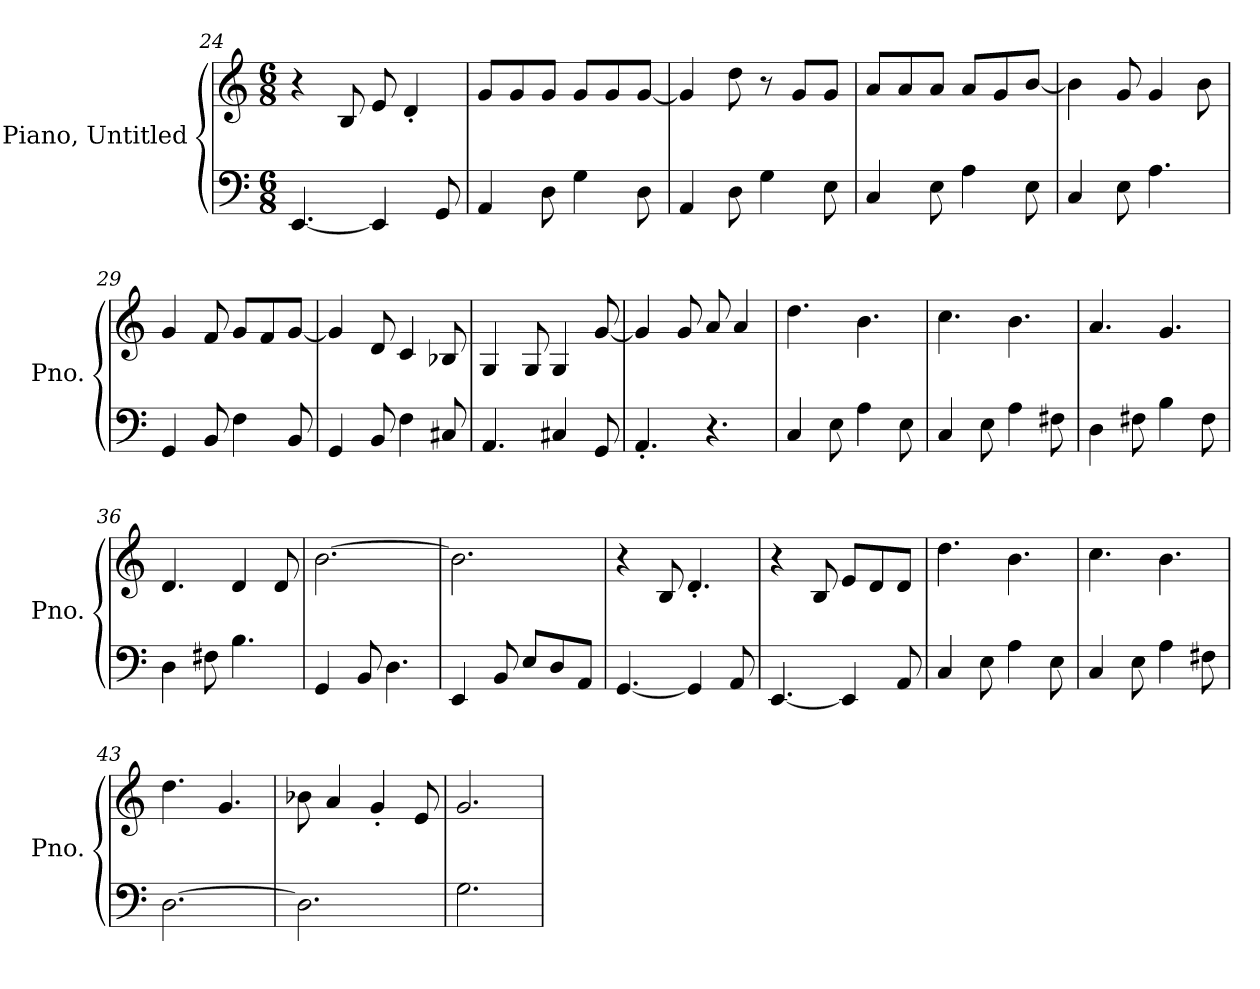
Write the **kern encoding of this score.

**kern	**kern
*part2	*part1
*staff2	*staff1
*I"Piano, Untitled	*I"Piano, Untitled
*I'Pno.	*I'Pno.
*clefF4	*clefG2
*k[]	*k[]
*M6/8	*M6/8
=24	=24
[4.EE/	4r
.	8B/
4EE/]	8e/
.	4d'/
8GG/	.
=25	=25
4AA/	8g/L
.	8g/
8D\	8g/J
4G\	8g/L
.	8g/
8D\	[8g/J
!!LO:LB:g=z
=26	=26
4AA/	4g/]
8D\	8dd\
4G\	8r
.	8g/L
8E\	8g/J
=27	=27
4C/	8a/L
.	8a/
8E\	8a/J
4A\	8a/L
.	8g/
8E\	[8b/J
=28	=28
4C/	4b\]
8E\	8g/
4.A\	4g/
.	8b\
=29	=29
4GG/	4g/
8BB/	8f/
4F\	8g/L
.	8f/
8BB/	[8g/J
=30	=30
4GG/	4g/]
8BB/	8d/
4F\	4c/
8C#X/	8B-X/
=31	=31
4.AA/	4G/
.	8G/
4C#X/	4G/
8GG/	[8g/
=32	=32
4.AA'/	4g/]
.	8g/
4.r	8a/
.	4a/
!!LO:LB:g=z
=33	=33
4C/	4.dd\
8E\	.
4A\	4.b\
8E\	.
=34	=34
4C/	4.cc\
8E\	.
4A\	4.b\
8F#X\	.
=35	=35
4D\	4.a/
8F#X\	.
4B\	4.g/
8F#\	.
=36	=36
4D\	4.d/
8F#X\	.
4.B\	4d/
.	8d/
=37	=37
4GG/	[2.b\
8BB/	.
4.D\	.
=38	=38
4EE/	2.b\]
8BB/	.
8E/L	.
8D/	.
8AA/J	.
=39	=39
[4.GG/	4r
.	8B/
4GG/]	4.d'/
8AA/	.
!!LO:PB:g=z
=40	=40
[4.EE/	4r
.	8B/
4EE/]	8e/L
.	8d/
8AA/	8d/J
=41	=41
4C/	4.dd\
8E\	.
4A\	4.b\
8E\	.
=42	=42
4C/	4.cc\
8E\	.
4A\	4.b\
8F#X\	.
=43	=43
[2.D\	4.dd\
.	4.g/
=44	=44
2.D\]	8b-X\
.	4a/
.	4g'/
.	8e/
=45	=45
2.G\	2.g/
=	=
*-	*-
